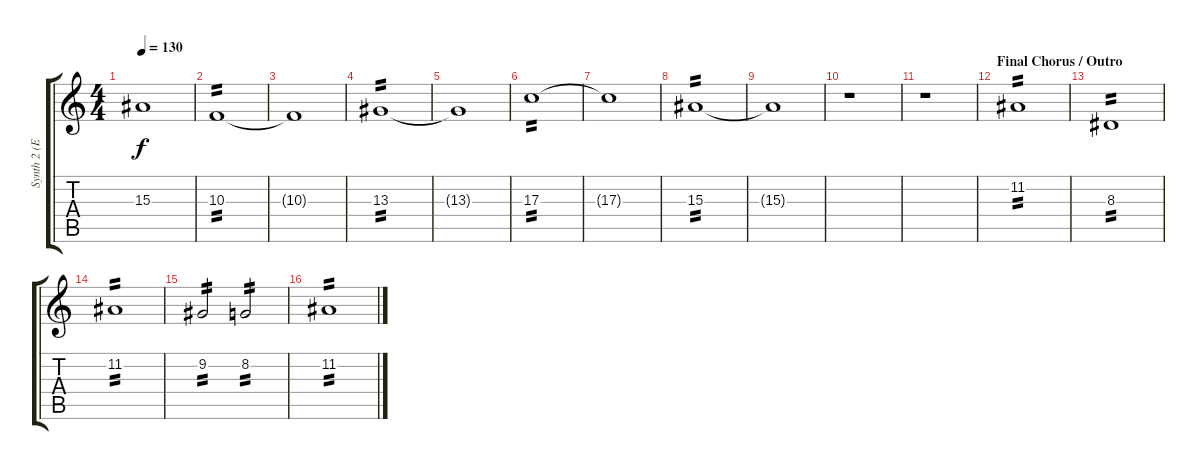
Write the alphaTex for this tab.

\track ("Synth 2 (Effects)" "Synth 2 (E") {instrument lead1square}
\staff {score tabs}
\tuning (E4 B3 G3 D3 A2 E2) {hide}
\ts (4 4)
\tempo 130
\clef g2
\ks c
15.3{t}.1{dy f} |
10.3.1{tp 2} |
10.3{t}.1 |
13.3.1{tp 2} |
13.3{t}.1 |
17.3.1{tp 2} |
17.3{t}.1 |
15.3.1{tp 2} |
15.3{t}.1 |
r.1 |
r.1 |
\section ("" "Final Chorus / Outro")
11.2.1{tp 2} |
8.3.1{tp 2} |
11.2.1{tp 2} |
9.2.2{tp 2} 8.2.2{tp 2} |
11.2.1{tp 2}
